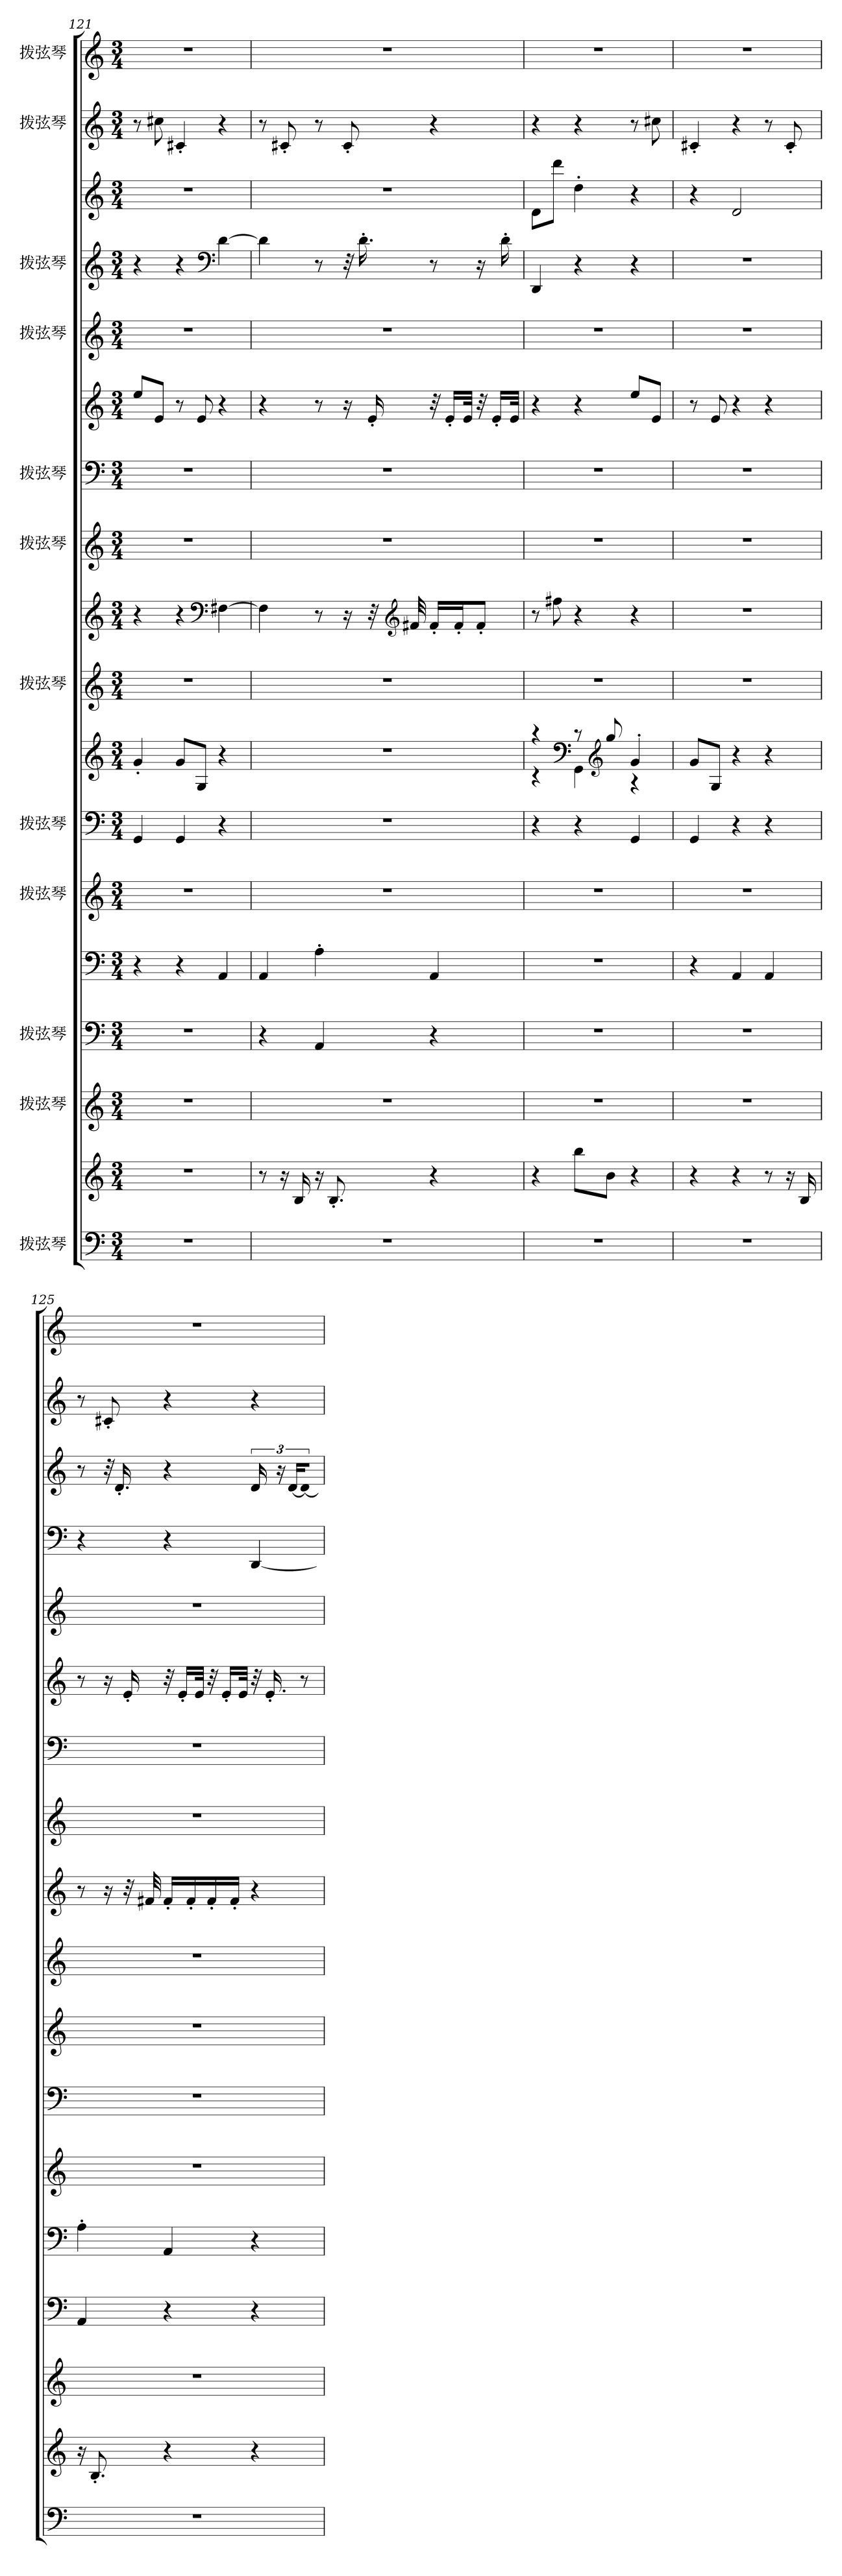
**kern	**kern	**kern	**kern	**kern	**kern	**kern	**kern	**kern	**kern	**kern	**kern	**kern	**kern	**kern	**kern	**kern	**kern
*part12	*part12	*part11	*part10	*part10	*part9	*part8	*part8	*part7	*part7	*part6	*part5	*part5	*part4	*part3	*part3	*part2	*part1
*staff18	*staff17	*staff16	*staff15	*staff14	*staff13	*staff12	*staff11	*staff10	*staff9	*staff8	*staff7	*staff6	*staff5	*staff4	*staff3	*staff2	*staff1
*I"拨弦琴	*	*I"拨弦琴	*I"拨弦琴	*	*I"拨弦琴	*I"拨弦琴	*	*I"拨弦琴	*	*I"拨弦琴	*I"拨弦琴	*	*I"拨弦琴	*I"拨弦琴	*	*I"拨弦琴	*I"拨弦琴
*clefF4	*clefG2	*clefG2	*clefF4	*clefF4	*clefG2	*clefF4	*clefG2	*clefG2	*clefG2	*clefG2	*clefF4	*clefG2	*clefG2	*clefG2	*clefG2	*clefG2	*clefG2
*k[]	*k[]	*k[]	*k[]	*k[]	*k[]	*k[]	*k[]	*k[]	*k[]	*k[]	*k[]	*k[]	*k[]	*k[]	*k[]	*k[]	*k[]
*M3/4	*M3/4	*M3/4	*M3/4	*M3/4	*M3/4	*M3/4	*M3/4	*M3/4	*M3/4	*M3/4	*M3/4	*M3/4	*M3/4	*M3/4	*M3/4	*M3/4	*M3/4
=121	=121	=121	=121	=121	=121	=121	=121	=121	=121	=121	=121	=121	=121	=121	=121	=121	=121
2.r	2.r	2.r	2.r	4r	2.r	4GG/	4g'/	2.r	4r	2.r	2.r	8ee/L	2.r	4r	2.r	8r	2.r
.	.	.	.	.	.	.	.	.	.	.	.	8e/J	.	.	.	8cc#X\	.
.	.	.	.	4r	.	4GG/	8g/L	.	4r	.	.	8r	.	4r	.	4c#X'/	.
.	.	.	.	.	.	.	8G/J	.	.	.	.	8e/	.	.	.	.	.
*	*	*	*	*	*	*	*	*	*clefF4	*	*	*	*	*clefF4	*	*	*
.	.	.	.	4AA/	.	4r	4r	.	[4F#X\	.	.	4r	.	[4d\	.	4r	.
=122	=122	=122	=122	=122	=122	=122	=122	=122	=122	=122	=122	=122	=122	=122	=122	=122	=122
2.r	8r	2.r	4r	4AA/	2.r	2.r	2.r	2.r	4F#\]	2.r	2.r	4r	2.r	4d\]	2.r	8r	2.r
.	16r	.	.	.	.	.	.	.	.	.	.	.	.	.	.	8c#X'/	.
.	16B/	.	.	.	.	.	.	.	.	.	.	.	.	.	.	.	.
.	16r	.	4AA/	4A'\	.	.	.	.	8r	.	.	8r	.	8r	.	8r	.
.	8.B'/	.	.	.	.	.	.	.	.	.	.	.	.	.	.	.	.
.	.	.	.	.	.	.	.	.	16r	.	.	16r	.	32r	.	8c#'/	.
.	.	.	.	.	.	.	.	.	.	.	.	.	.	16.d'\	.	.	.
.	.	.	.	.	.	.	.	.	32r	.	.	16e'/	.	.	.	.	.
*	*	*	*	*	*	*	*	*	*clefG2	*	*	*	*	*	*	*	*
.	.	.	.	.	.	.	.	.	32f#X/	.	.	.	.	.	.	.	.
.	4r	.	4r	4AA/	.	.	.	.	16f#'/LL	.	.	32r	.	8r	.	4r	.
.	.	.	.	.	.	.	.	.	.	.	.	16e'/LL	.	.	.	.	.
.	.	.	.	.	.	.	.	.	16f#'/J	.	.	.	.	.	.	.	.
.	.	.	.	.	.	.	.	.	.	.	.	32e/JJk	.	.	.	.	.
.	.	.	.	.	.	.	.	.	8f#'/J	.	.	32r	.	16r	.	.	.
.	.	.	.	.	.	.	.	.	.	.	.	16e'/LL	.	.	.	.	.
.	.	.	.	.	.	.	.	.	.	.	.	.	.	16d'\	.	.	.
.	.	.	.	.	.	.	.	.	.	.	.	32e/JJk	.	.	.	.	.
!!LO:PB:g=z
=123	=123	=123	=123	=123	=123	=123	=123	=123	=123	=123	=123	=123	=123	=123	=123	=123	=123
*	*	*	*	*	*	*	*^	*	*	*	*	*	*	*	*	*	*
2.r	4r	2.r	2.r	2.r	2.r	4r	4r	4r	2.r	8r	2.r	2.r	4r	2.r	4DD/	8d\L	4r	2.r
.	.	.	.	.	.	.	.	.	.	8ff#X\	.	.	.	.	.	8ddd\J	.	.
*	*	*	*	*	*	*	*clefF4	*	*	*	*	*	*	*	*	*	*	*
.	8bb\L	.	.	.	.	4r	8r	4GG\	.	4r	.	.	4r	.	4r	4dd'\	4r	.
*	*	*	*	*	*	*	*clefG2	*	*	*	*	*	*	*	*	*	*	*
.	8b\J	.	.	.	.	.	8gg/	.	.	.	.	.	.	.	.	.	.	.
.	4r	.	.	.	.	4GG/	4g'/	4r	.	4r	.	.	8ee/L	.	4r	4r	8r	.
.	.	.	.	.	.	.	.	.	.	.	.	.	8e/J	.	.	.	8cc#X\	.
*	*	*	*	*	*	*	*v	*v	*	*	*	*	*	*	*	*	*	*
=124	=124	=124	=124	=124	=124	=124	=124	=124	=124	=124	=124	=124	=124	=124	=124	=124	=124
2.r	4r	2.r	2.r	4r	2.r	4GG/	8g/L	2.r	2.r	2.r	2.r	8r	2.r	2.r	4r	4c#X'/	2.r
.	.	.	.	.	.	.	8G/J	.	.	.	.	8e/	.	.	.	.	.
.	4r	.	.	4AA/	.	4r	4r	.	.	.	.	4r	.	.	2d/	4r	.
.	8r	.	.	4AA/	.	4r	4r	.	.	.	.	4r	.	.	.	8r	.
.	16r	.	.	.	.	.	.	.	.	.	.	.	.	.	.	8c#'/	.
.	16B/	.	.	.	.	.	.	.	.	.	.	.	.	.	.	.	.
=125	=125	=125	=125	=125	=125	=125	=125	=125	=125	=125	=125	=125	=125	=125	=125	=125	=125
2.r	16r	2.r	4AA/	4A'\	2.r	2.r	2.r	2.r	8r	2.r	2.r	8r	2.r	4r	8r	8r	2.r
.	8.B'/	.	.	.	.	.	.	.	.	.	.	.	.	.	.	.	.
.	.	.	.	.	.	.	.	.	16r	.	.	16r	.	.	32r	8c#X'/	.
.	.	.	.	.	.	.	.	.	.	.	.	.	.	.	16.d'/	.	.
.	.	.	.	.	.	.	.	.	32r	.	.	16e'/	.	.	.	.	.
.	.	.	.	.	.	.	.	.	32f#X/	.	.	.	.	.	.	.	.
.	4r	.	4r	4AA/	.	.	.	.	16f#'/LL	.	.	32r	.	4r	4r	4r	.
.	.	.	.	.	.	.	.	.	.	.	.	16e'/LL	.	.	.	.	.
.	.	.	.	.	.	.	.	.	16f#'/	.	.	.	.	.	.	.	.
.	.	.	.	.	.	.	.	.	.	.	.	32e/JJk	.	.	.	.	.
.	.	.	.	.	.	.	.	.	16f#'/	.	.	32r	.	.	.	.	.
.	.	.	.	.	.	.	.	.	.	.	.	16e'/LL	.	.	.	.	.
.	.	.	.	.	.	.	.	.	16f#'/JJ	.	.	.	.	.	.	.	.
.	.	.	.	.	.	.	.	.	.	.	.	32e/JJk	.	.	.	.	.
.	4r	.	4r	4r	.	.	.	.	4r	.	.	32r	.	[4DD/	24d/	4r	.
.	.	.	.	.	.	.	.	.	.	.	.	16.e'/	.	.	.	.	.
.	.	.	.	.	.	.	.	.	.	.	.	.	.	.	24r	.	.
.	.	.	.	.	.	.	.	.	.	.	.	.	.	.	[24d/KL	.	.
.	.	.	.	.	.	.	.	.	.	.	.	8r	.	.	8d/J_	.	.
=	=	=	=	=	=	=	=	=	=	=	=	=	=	=	=	=	=
*-	*-	*-	*-	*-	*-	*-	*-	*-	*-	*-	*-	*-	*-	*-	*-	*-	*-
